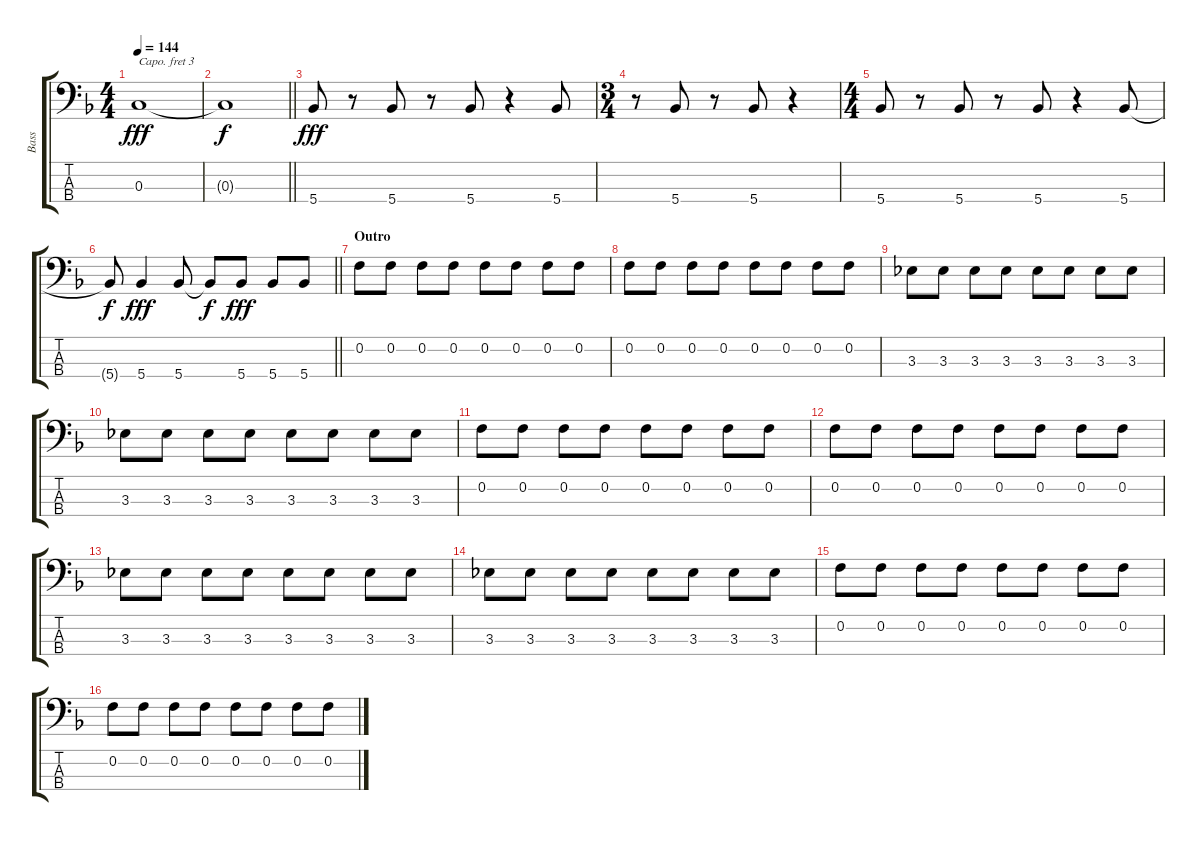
\track ("Bass" "Bass") {instrument electricbassfinger}
\staff {score tabs}
\capo 3
\tuning (G2 D2 A1 D1) {hide}
\ts (4 4)
\tempo 144
\clef f4
\ks f
0.3.1{dy fff} |
\barLineRight lightlight
0.3{t}.1{dy f} |
5.4.8{dy fff} r.8 5.4.8 r.8 5.4.8 r.4 5.4.8 |
\ts (3 4)
r.8 5.4.8 r.8 5.4.8 r.4 |
\ts (4 4)
5.4.8 r.8 5.4.8 r.8 5.4.8 r.4 5.4.8 |
\barLineRight lightlight
5.4{t}.8{dy f} 5.4.4{dy fff} 5.4.8 5.4{t}.8{dy f} 5.4.8{dy fff} 5.4.8 5.4.8 |
\section ("" "Outro")
0.2.8 0.2.8 0.2.8 0.2.8 0.2.8 0.2.8 0.2.8 0.2.8 |
0.2.8 0.2.8 0.2.8 0.2.8 0.2.8 0.2.8 0.2.8 0.2.8 |
3.3.8 3.3.8 3.3.8 3.3.8 3.3.8 3.3.8 3.3.8 3.3.8 |
3.3.8 3.3.8 3.3.8 3.3.8 3.3.8 3.3.8 3.3.8 3.3.8 |
0.2.8 0.2.8 0.2.8 0.2.8 0.2.8 0.2.8 0.2.8 0.2.8 |
0.2.8 0.2.8 0.2.8 0.2.8 0.2.8 0.2.8 0.2.8 0.2.8 |
3.3.8 3.3.8 3.3.8 3.3.8 3.3.8 3.3.8 3.3.8 3.3.8 |
3.3.8 3.3.8 3.3.8 3.3.8 3.3.8 3.3.8 3.3.8 3.3.8 |
0.2.8 0.2.8 0.2.8 0.2.8 0.2.8 0.2.8 0.2.8 0.2.8 |
0.2.8 0.2.8 0.2.8 0.2.8 0.2.8 0.2.8 0.2.8 0.2.8
